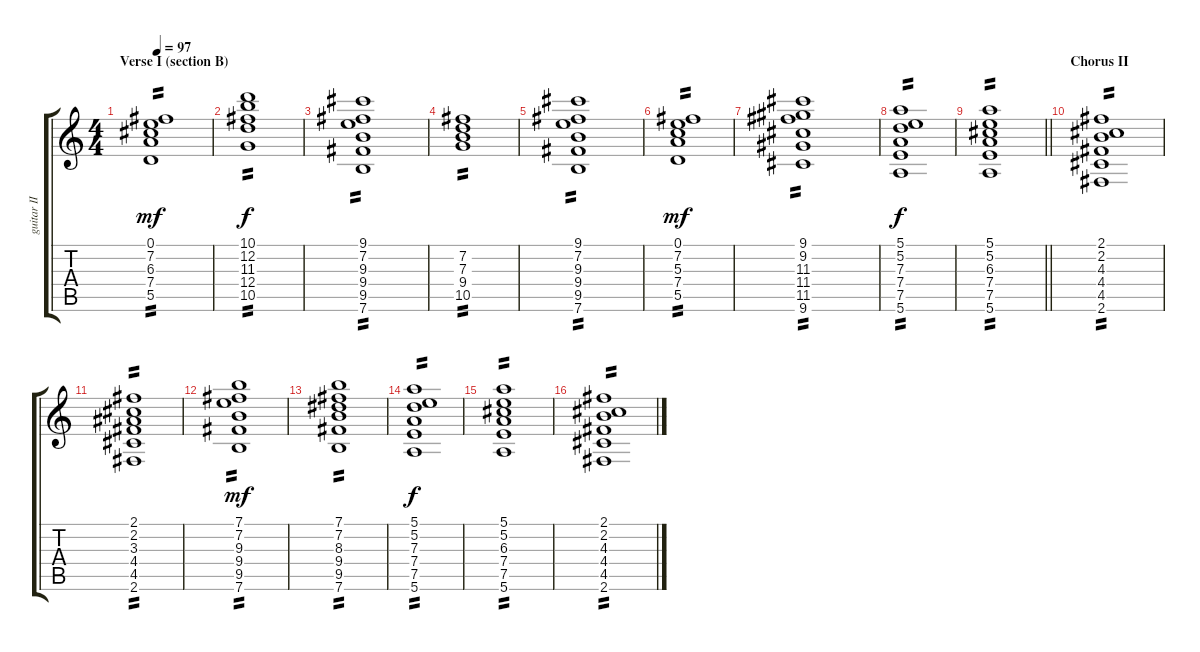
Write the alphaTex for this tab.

\track ("guitar II" "guitar II") {instrument overdrivenguitar}
\staff {score tabs}
\tuning (E4 B3 G3 D3 A2 E2) {hide}
\ts (4 4)
\section ("" "Verse I (section B)")
\tempo 97
\clef g2
\ks c
(0.1 7.2 6.3 7.4 5.5).1{tp 2 dy mf} |
(10.1 12.2 11.3 12.4 10.5).1{tp 2 dy f} |
(9.1 7.2 9.3 9.4 9.5 7.6).1{tp 2} |
(7.2 7.3 9.4 10.5).1{tp 2} |
(9.1 7.2 9.3 9.4 9.5 7.6).1{tp 2} |
(0.1 7.2 5.3 7.4 5.5).1{tp 2 dy mf} |
(9.1 9.2 11.3 11.4 11.5 9.6).1{tp 2} |
(5.1 5.2 7.3 7.4 7.5 5.6).1{tp 2 dy f} |
\barLineRight lightlight
(5.1 5.2 6.3 7.4 7.5 5.6).1{tp 2} |
\section ("" "Chorus II")
(2.1 2.2 4.3 4.4 4.5 2.6).1{tp 2} |
(2.1 2.2 3.3 4.4 4.5 2.6).1{tp 2} |
(7.1 7.2 9.3 9.4 9.5 7.6).1{tp 2 dy mf} |
(7.1 7.2 8.3 9.4 9.5 7.6).1{tp 2} |
(5.1 5.2 7.3 7.4 7.5 5.6).1{tp 2 dy f} |
(5.1 5.2 6.3 7.4 7.5 5.6).1{tp 2} |
(2.1 2.2 4.3 4.4 4.5 2.6).1{tp 2}
